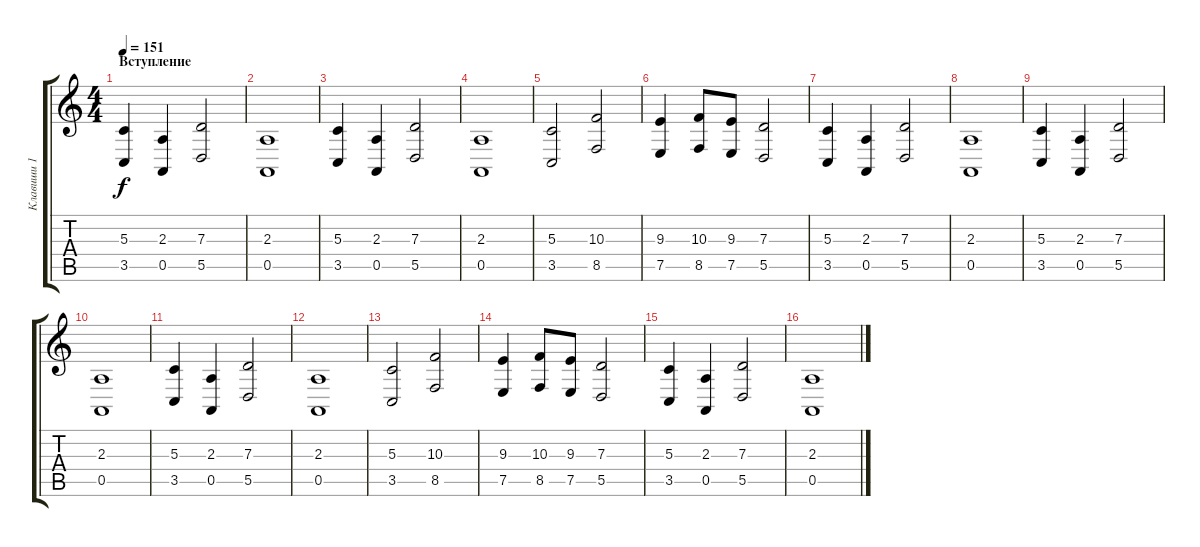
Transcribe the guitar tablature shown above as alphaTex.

\track ("Клавиши 1" "Клавиши 1") {instrument drawbarorgan}
\staff {score tabs}
\tuning (E4 B3 G3 D3 A2 E2) {hide}
\ts (4 4)
\section ("" "Вступление")
\tempo 151
\clef g2
\ks c
(5.3 3.5).4{dy f instrument drawbarorgan} (2.3 0.5).4 (7.3 5.5).2 |
(2.3 0.5).1 |
(5.3 3.5).4 (2.3 0.5).4 (7.3 5.5).2 |
(2.3 0.5).1 |
(5.3 3.5).2 (10.3 8.5).2 |
(9.3 7.5).4 (10.3 8.5).8 (9.3 7.5).8 (7.3 5.5).2 |
(5.3 3.5).4 (2.3 0.5).4 (7.3 5.5).2 |
(2.3 0.5).1 |
(5.3 3.5).4 (2.3 0.5).4 (7.3 5.5).2 |
(2.3 0.5).1 |
(5.3 3.5).4 (2.3 0.5).4 (7.3 5.5).2 |
(2.3 0.5).1 |
(5.3 3.5).2 (10.3 8.5).2 |
(9.3 7.5).4 (10.3 8.5).8 (9.3 7.5).8 (7.3 5.5).2 |
(5.3 3.5).4 (2.3 0.5).4 (7.3 5.5).2 |
(2.3 0.5).1
